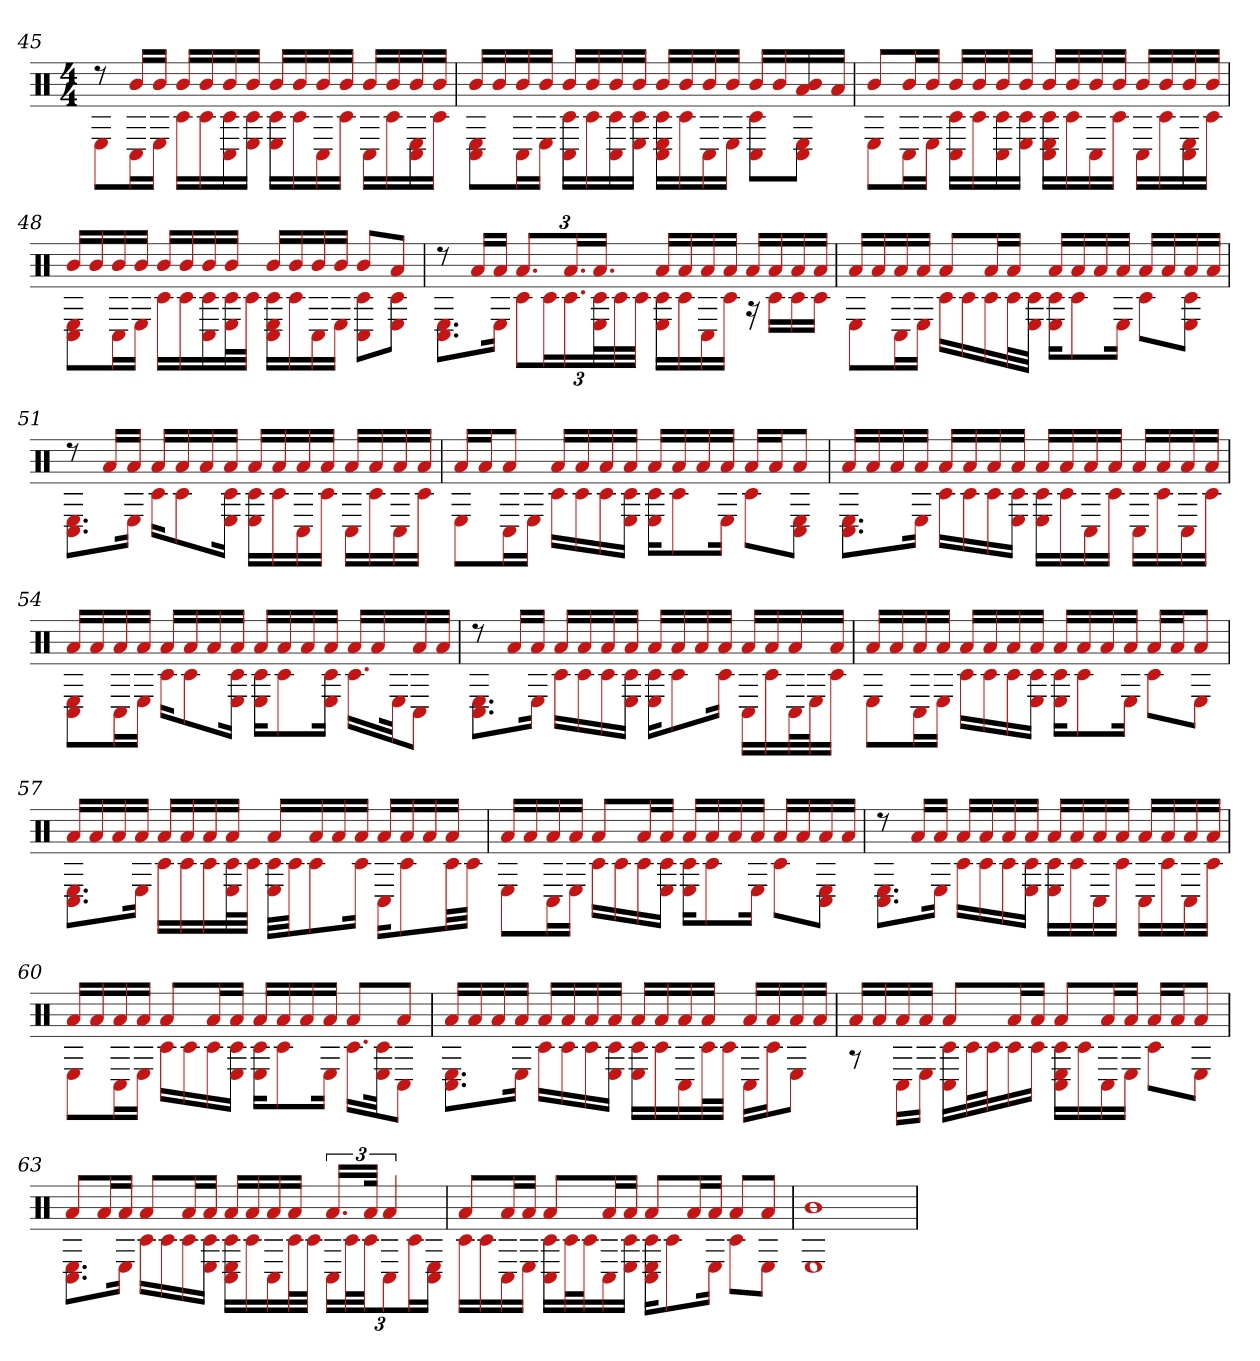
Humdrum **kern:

**kern
*part1
*staff1
*clefX
*k[]
*M4/4
=45
*^
8r	8EL
16bLL	16C#L
16bJJ	16EJJ
16bLL	16c#LL
16b	16c#
16b	16C# 16c#
16bJJ	16E 16c#JJ
16bLL	16c# 16ELL
16b	16c#
16b	16C#
16bJJ	16c#JJ
16bLL	16C#LL
16b	16c#
16b	16E 16C#
16bJJ	16c#JJ
=46	=46
16bLL	8C# 8EL
16b	.
16b	16C#L
16bJJ	16EJJ
16bLL	16C# 16c#LL
16b	16c#
16b	16c# 16C#
16bJJ	16E 16c#JJ
16bLL	16c# 16E 16C#LL
16b	16c#
16b	16C#
16bJJ	16EJJ
16bLL	8C# 8c#L
16b	.
16a 16b	8E 8C#J
16aJJ	.
=47	=47
8bL	8EL
16bL	16C#L
16bJJ	16EJJ
16bLL	16C# 16c#LL
16b	16c#
16b	16c# 16C#
16bJJ	16E 16c#JJ
16bLL	16C# 16c# 16ELL
16b	16c#
16b	16C#
16bJJ	16c#JJ
16bLL	16C#LL
16b	16c#
16b	16C# 16E
16bJJ	16c#JJ
=48	=48
16bLL	8C# 8EL
16b	.
16b	16C#L
16bJJ	16EJJ
16bLL	16c#LL
16b	16c#
16b	16c# 16C#
16bJJ	32c# 32EL
.	32c#JJJ
16bLL	16c# 16E 16C#LL
16b	16c#
16b	16C#
16bJJ	16EJJ
8bL	8c# 8C#L
8aJ	8E 8c#J
=49	=49
8r	8.E 8.C#L
16aLL	.
16aJJ	16EJk
12.aL	12c#L
.	24c#L
24.aL	24.c#
24.aJJ	48c# 48EL
.	48c#
.	48c#JJJ
16aLL	16E 16c#LL
16a	16c#
16a	16C#
16aJJ	16c#JJ
16aLL	16r
16a	16c#LL
16a	16c#
16aJJ	16c#JJ
=50	=50
16aLL	8EL
16a	.
16a	16C#L
16aJJ	16EJJ
8aL	16c#LL
.	16c#
16aL	16c#
16aJJ	32c#L
.	32E 32c#JJJ
16aLL	16c# 16EKL
16a	8c#
16a	.
16aJJ	16EJk
16aLL	8c#L
16a	.
16a	8E 8c#J
16aJJ	.
=51	=51
8r	8.C# 8.EL
16aLL	.
16aJJ	16EJk
16aLL	16c#KL
16a	8c#
16a	.
16aJJ	16c# 16EJk
16aLL	16c# 16ELL
16a	16c#
16a	16C#
16aJJ	16c#JJ
16aLL	16C#LL
16a	16c#
16a	16C#
16aJJ	16c#JJ
=52	=52
16aLL	8EL
16aJ	.
8aJ	16C#L
.	16EJJ
16aLL	16c#LL
16a	16c#
16a	16c#
16aJJ	16E 16c#JJ
16aLL	16c# 16EKL
16a	8c#
16a	.
16aJJ	16EJk
16aLL	8c#L
16aJ	.
8aJ	8C# 8EJ
=53	=53
16aLL	8.C# 8.EL
16a	.
16a	.
16aJJ	16EJk
16aLL	16c#LL
16a	16c#
16a	16c#
16aJJ	16E 16c#JJ
16aLL	16E 16c#LL
16a	16c#
16a	16C#
16aJJ	16c#JJ
16aLL	16C#LL
16a	16c#
16a	16C#
16aJJ	16c#JJ
=54	=54
16aLL	8C# 8EL
16a	.
16a	16C#L
16aJJ	16EJJ
16aLL	16c#KL
16a	8c#
16a	.
16aJJ	16E 16c#Jk
16aLL	16c# 16EKL
16a	8c#
16a	.
16aJJ	16c# 16EJk
16aLL	16.c#LL
16a	.
.	32EJk
16a	8C#J
16aJJ	.
=55	=55
8r	8.C# 8.EL
16aLL	.
16aJJ	16EJk
16aLL	16c#LL
16a	16c#
16a	16c#
16aJJ	16E 16c#JJ
16aLL	16c# 16EKL
16a	8c#
16a	.
16aJJ	16c#Jk
16aLL	16C#LL
16a	16c#
16a	32C#L
.	32EJ
16aJJ	16c#JJ
=56	=56
16aLL	8EL
16a	.
16a	16C#L
16aJJ	16EJJ
16aLL	16c#LL
16a	16c#
16a	16c#
16aJJ	16E 16c#JJ
16aLL	16c# 16EKL
16a	8c#
16a	.
16aJJ	16EJk
16aLL	8c#L
16aJ	.
8aJ	8EJ
=57	=57
16aLL	8.E 8.C#L
16a	.
16a	.
16aJJ	16EJk
16aLL	16c#LL
16a	16c#
16a	16c#
16aJJ	32c# 32EL
.	32c#JJJ
16aLL	32c# 32ELLL
.	32c#JJ
16a	8c#
16a	.
16aJJ	16c#Jk
16aLL	16C#KL
16a	8c#
16a	.
16aJJ	32c#LL
.	32c#JJJ
=58	=58
16aLL	8EL
16a	.
16a	16C#L
16aJJ	16EJJ
8aL	16c#LL
.	16c#
16aL	16c#
16aJJ	16E 16c#JJ
16aLL	16c# 16EKL
16a	8c#
16a	.
16aJJ	16EJk
16aLL	8c#L
16a	.
16a	8E 8C#J
16aJJ	.
=59	=59
8r	8.E 8.C#L
16aLL	.
16aJJ	16EJk
16aLL	16c#LL
16a	16c#
16a	16c#
16aJJ	16E 16c#JJ
16aLL	16c# 16ELL
16a	16c#
16a	16C#
16aJJ	16c#JJ
16aLL	16C#LL
16a	16c#
16a	16C#
16aJJ	16c#JJ
=60	=60
16aLL	8EL
16a	.
16a	16C#L
16aJJ	16EJJ
8aL	16c#LL
.	16c#
16aL	16c#
16aJJ	16E 16c#JJ
16aLL	16c# 16EKL
16a	8c#
16a	.
16aJJ	16EJk
8aL	16.c#LL
.	32c# 32EJk
8aJ	8C#J
=61	=61
16aLL	8.C# 8.EL
16a	.
16a	.
16aJJ	16EJk
16aLL	16c#LL
16a	16c#
16a	16c#
16aJJ	16E 16c#JJ
16aLL	16c# 16ELL
16a	16c#
16a	16C#
16aJJ	32c#L
.	32c#JJJ
16aLL	16C#LL
16a	16c#J
16a	8EJ
16aJJ	.
=62	=62
16aLL	8r
16a	.
16a	16C#LL
16aJJ	16EJJ
8aL	16C# 16c#LL
.	32c#L
.	32c#J
16aL	16c#
16aJJ	16c#JJ
8aL	16c# 16E 16C#LL
.	16c#
16aL	16C#
16aJJ	16EJJ
16aLL	8c#L
16aJ	.
8aJ	8EJ
=63	=63
8aL	8.C# 8.EL
16aL	.
16aJJ	16EJk
8aL	16c#LL
.	16c#
16aL	16c#
16aJJ	16E 16c#JJ
16aLL	16C# 16E 16c#LL
16a	16c#
16a	16C#
16aJJ	32c#L
.	32c#JJJ
24.aLL	24C#LL
.	48c#L
48aJJk	48c#JJ
6a	12C#
.	24c#L
.	24C# 24EJJ
=64	=64
8aL	16c#LL
.	16c#
16aL	16C#
16aJJ	16EJJ
8aL	16C# 16c#LL
.	32c#L
.	32c#J
16aL	16C#
16aJJ	16E 16c#JJ
8aL	16C# 16E 16c#KL
.	8c#
16aL	.
16aJJ	16EJk
8aL	8c#L
8aJ	8EJ
=65	=65
1b	1E
*v	*v
=
*-
